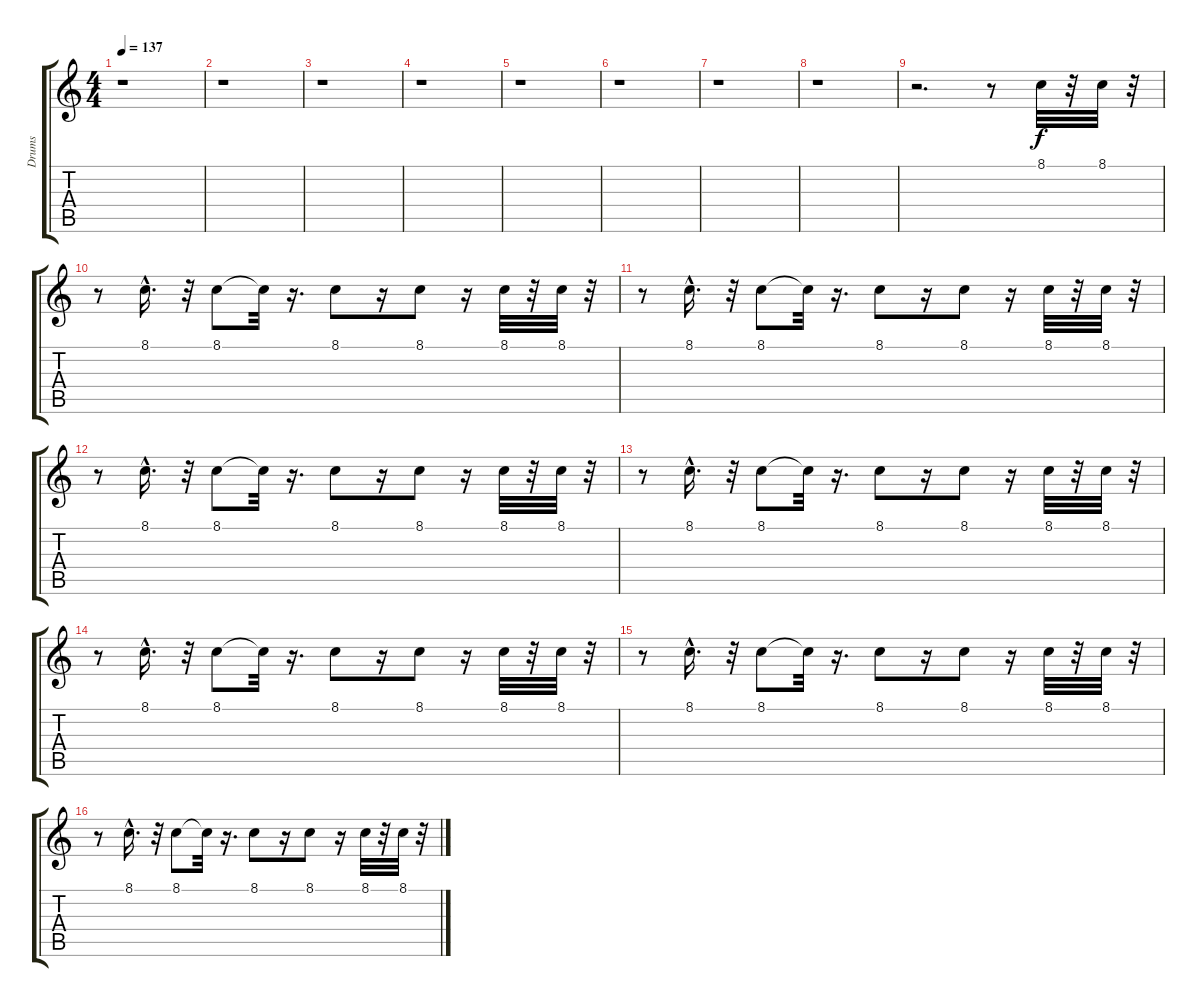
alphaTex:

\track ("Drums" "Drums") {instrument synthdrum}
\staff {score tabs}
\tuning (E4 B3 G3 D3 A2 E2) {hide}
\ts (4 4)
\tempo 137
\clef g2
\ks c
r.1{dy f} |
r.1 |
r.1 |
r.1 |
r.1 |
r.1 |
r.1 |
r.1 |
r.2{d} r.8 8.1.32 r.32 8.1.32 r.32 |
r.8 8.1{hac}.16{d} r.32 8.1.8 8.1{t}.32 r.16{d} 8.1.8 r.16 8.1.8 r.16 8.1.32 r.32 8.1.32 r.32 |
r.8 8.1{hac}.16{d} r.32 8.1.8 8.1{t}.32 r.16{d} 8.1.8 r.16 8.1.8 r.16 8.1.32 r.32 8.1.32 r.32 |
r.8 8.1{hac}.16{d} r.32 8.1.8 8.1{t}.32 r.16{d} 8.1.8 r.16 8.1.8 r.16 8.1.32 r.32 8.1.32 r.32 |
r.8 8.1{hac}.16{d} r.32 8.1.8 8.1{t}.32 r.16{d} 8.1.8 r.16 8.1.8 r.16 8.1.32 r.32 8.1.32 r.32 |
r.8 8.1{hac}.16{d} r.32 8.1.8 8.1{t}.32 r.16{d} 8.1.8 r.16 8.1.8 r.16 8.1.32 r.32 8.1.32 r.32 |
r.8 8.1{hac}.16{d} r.32 8.1.8 8.1{t}.32 r.16{d} 8.1.8 r.16 8.1.8 r.16 8.1.32 r.32 8.1.32 r.32 |
r.8 8.1{hac}.16{d} r.32 8.1.8 8.1{t}.32 r.16{d} 8.1.8 r.16 8.1.8 r.16 8.1.32 r.32 8.1.32 r.32
